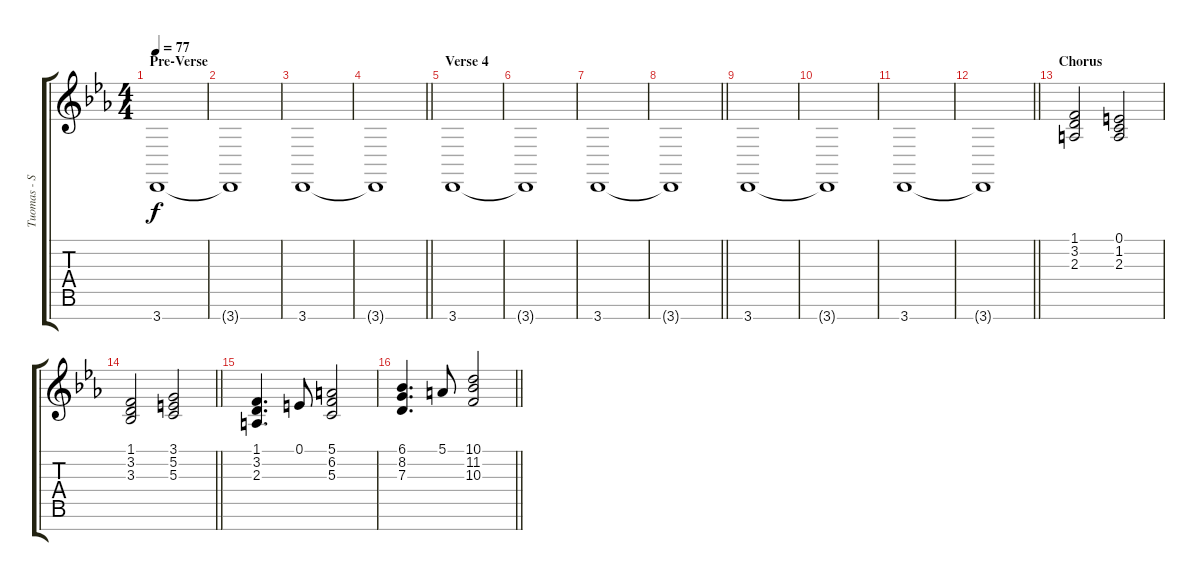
\track ("Tuomas - Strings" "Tuomas - S") {instrument stringensemble1}
\staff {score tabs}
\tuning (E4 B3 G3 D3 A2 E2 B1) {hide}
\ts (4 4)
\section ("" "Pre-Verse")
\tempo 77
\clef g2
\ks cminor
3.7.1{dy f} |
3.7{t}.1 |
3.7.1 |
\barLineRight lightlight
3.7{t}.1 |
\section ("" "Verse 4")
3.7.1 |
3.7{t}.1 |
3.7.1 |
\barLineRight lightlight
3.7{t}.1 |
3.7.1 |
3.7{t}.1 |
3.7.1 |
\barLineRight lightlight
3.7{t}.1 |
\section ("" "Chorus")
(1.1 3.2 2.3).2 (0.1 1.2 2.3).2 |
\barLineRight lightlight
(1.1 3.2 3.3).2 (3.1 5.2 5.3).2 |
(1.1 3.2 2.3).4{d} 0.1.8 (5.1 6.2 5.3).2 |
\barLineRight lightlight
(6.1 8.2 7.3).4{d} 5.1.8 (10.1 11.2 10.3).2
